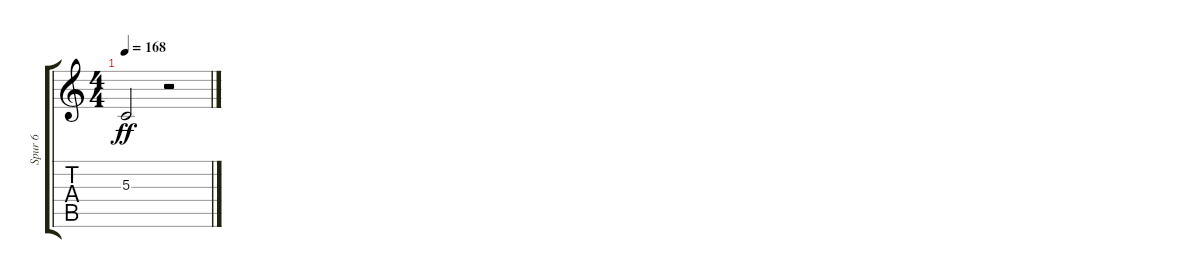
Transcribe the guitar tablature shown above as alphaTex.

\track ("Spur 6" "Spur 6") {instrument electricpiano2}
\staff {score tabs}
\tuning (E4 B3 G3 D3 A2 E2) {hide}
\ts (4 4)
\tempo 168
\clef g2
\ks c
5.3.2{dy ff} r.2
